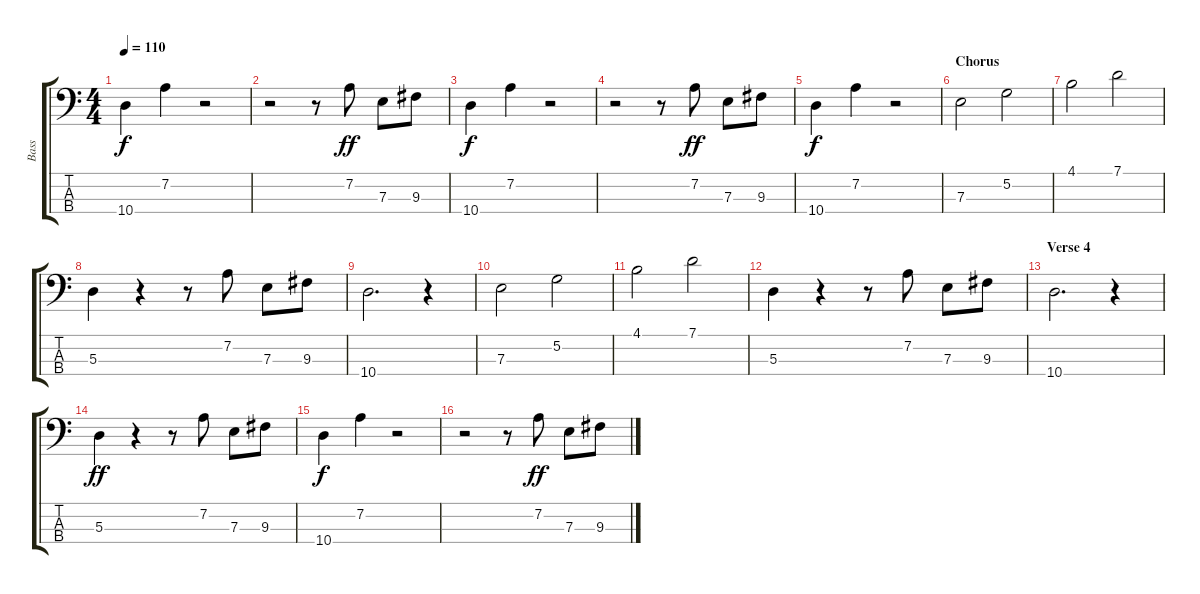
\track ("Bass" "Bass") {instrument fretlessbass}
\staff {score tabs}
\tuning (G2 D2 A1 E1) {hide}
\ts (4 4)
\tempo 110
\clef f4
\ks c
10.4.4{dy f} 7.2.4 r.2 |
r.2 r.8 7.2.8{dy ff} 7.3.8 9.3.8 |
10.4.4{dy f} 7.2.4 r.2 |
r.2 r.8 7.2.8{dy ff} 7.3.8 9.3.8 |
10.4.4{dy f} 7.2.4 r.2 |
\section ("" "Chorus")
7.3.2 5.2.2 |
4.1.2 7.1.2 |
5.3.4 r.4 r.8 7.2.8 7.3.8 9.3.8 |
10.4.2{d} r.4 |
7.3.2 5.2.2 |
4.1.2 7.1.2 |
5.3.4 r.4 r.8 7.2.8 7.3.8 9.3.8 |
\section ("" "Verse 4")
10.4.2{d} r.4 |
5.3.4{dy ff} r.4 r.8 7.2.8 7.3.8 9.3.8 |
10.4.4{dy f} 7.2.4 r.2 |
r.2 r.8 7.2.8{dy ff} 7.3.8 9.3.8
